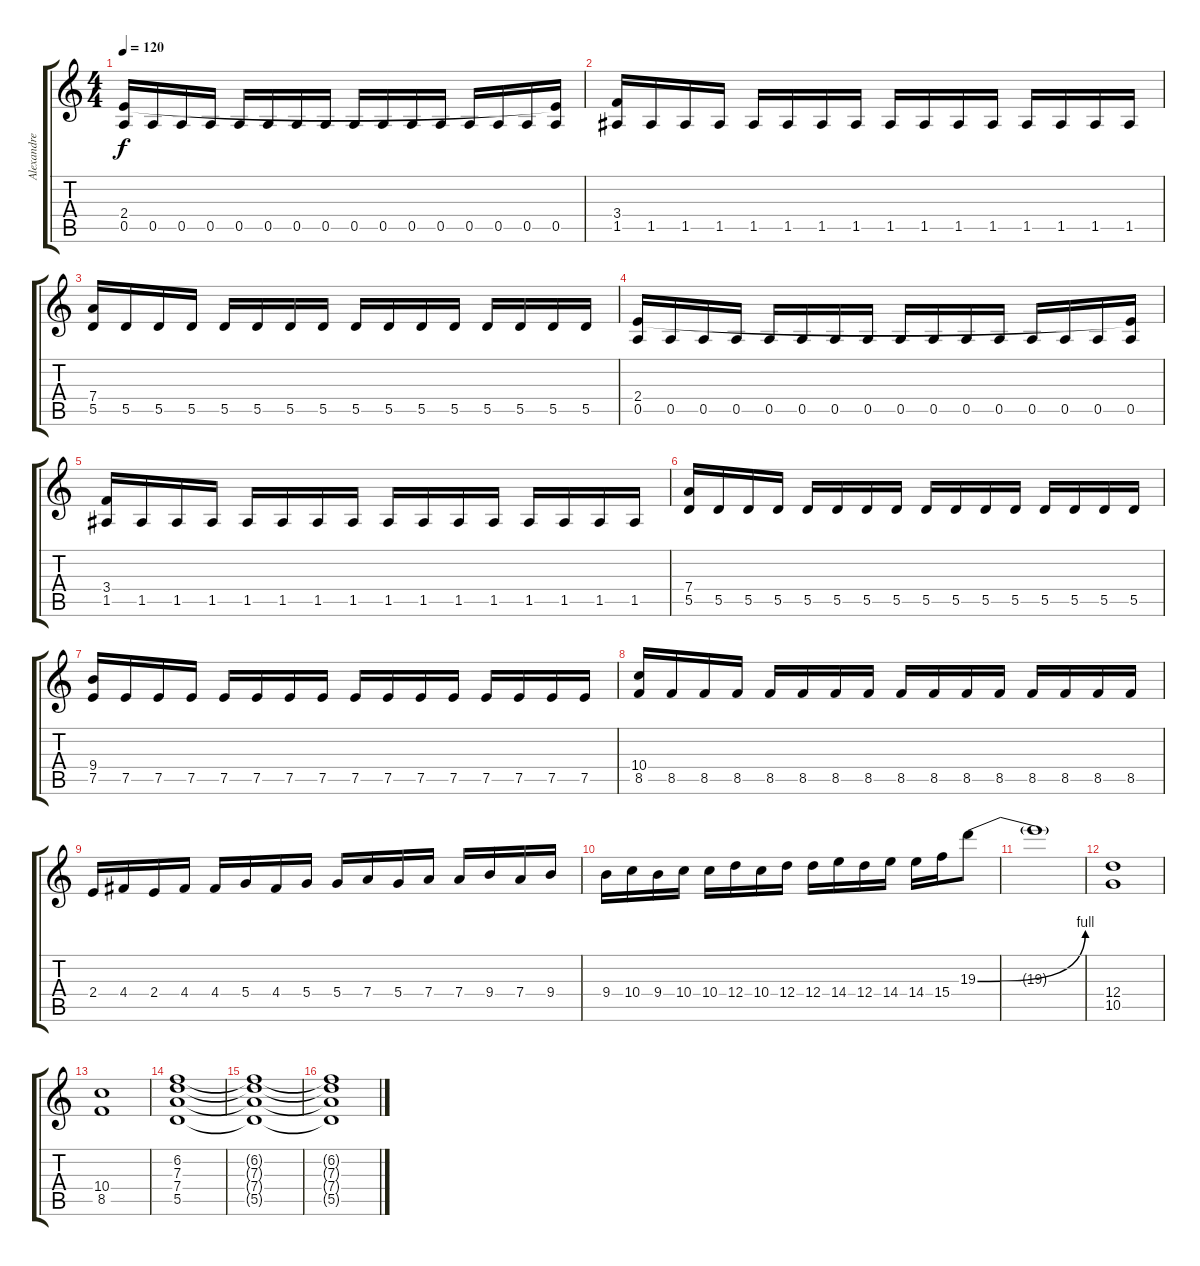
\track ("Alexandre B." "Alexandre ") {instrument distortionguitar}
\staff {score tabs}
\tuning (E4 B3 G3 D3 A2 E2) {hide}
\ts (4 4)
\tempo 120
\clef g2
\ks c
(2.4 0.5).16{dy f} 0.5.16 0.5.16 0.5.16 0.5.16 0.5.16 0.5.16 0.5.16 0.5.16 0.5.16 0.5.16 0.5.16 0.5.16 0.5.16 0.5.16 (2.4{t} 0.5).16 |
(3.4 1.5).16 1.5.16 1.5.16 1.5.16 1.5.16 1.5.16 1.5.16 1.5.16 1.5.16 1.5.16 1.5.16 1.5.16 1.5.16 1.5.16 1.5.16 1.5.16 |
(7.4 5.5).16 5.5.16 5.5.16 5.5.16 5.5.16 5.5.16 5.5.16 5.5.16 5.5.16 5.5.16 5.5.16 5.5.16 5.5.16 5.5.16 5.5.16 5.5.16 |
(2.4 0.5).16 0.5.16 0.5.16 0.5.16 0.5.16 0.5.16 0.5.16 0.5.16 0.5.16 0.5.16 0.5.16 0.5.16 0.5.16 0.5.16 0.5.16 (2.4{t} 0.5).16 |
(3.4 1.5).16 1.5.16 1.5.16 1.5.16 1.5.16 1.5.16 1.5.16 1.5.16 1.5.16 1.5.16 1.5.16 1.5.16 1.5.16 1.5.16 1.5.16 1.5.16 |
(7.4 5.5).16 5.5.16 5.5.16 5.5.16 5.5.16 5.5.16 5.5.16 5.5.16 5.5.16 5.5.16 5.5.16 5.5.16 5.5.16 5.5.16 5.5.16 5.5.16 |
(9.4 7.5).16 7.5.16 7.5.16 7.5.16 7.5.16 7.5.16 7.5.16 7.5.16 7.5.16 7.5.16 7.5.16 7.5.16 7.5.16 7.5.16 7.5.16 7.5.16 |
(10.4 8.5).16 8.5.16 8.5.16 8.5.16 8.5.16 8.5.16 8.5.16 8.5.16 8.5.16 8.5.16 8.5.16 8.5.16 8.5.16 8.5.16 8.5.16 8.5.16 |
2.4.16{volume 13} 4.4.16 2.4.16 4.4.16 4.4.16 5.4.16 4.4.16 5.4.16 5.4.16 7.4.16 5.4.16 7.4.16 7.4.16 9.4.16 7.4.16 9.4.16 |
9.4.16 10.4.16 9.4.16 10.4.16 10.4.16 12.4.16 10.4.16 12.4.16 12.4.16 14.4.16 12.4.16 14.4.16 14.4.16 15.4.16 19.3{be (bend 0 0 60 4)}.8 |
19.3{t}.1 |
(12.4 10.5).1{volume 11} |
(10.4 8.5).1 |
(6.2 7.3 7.4 5.5).1 |
(6.2{t} 7.3{t} 7.4{t} 5.5{t}).1 |
(6.2{t} 7.3{t} 7.4{t} 5.5{t}).1
